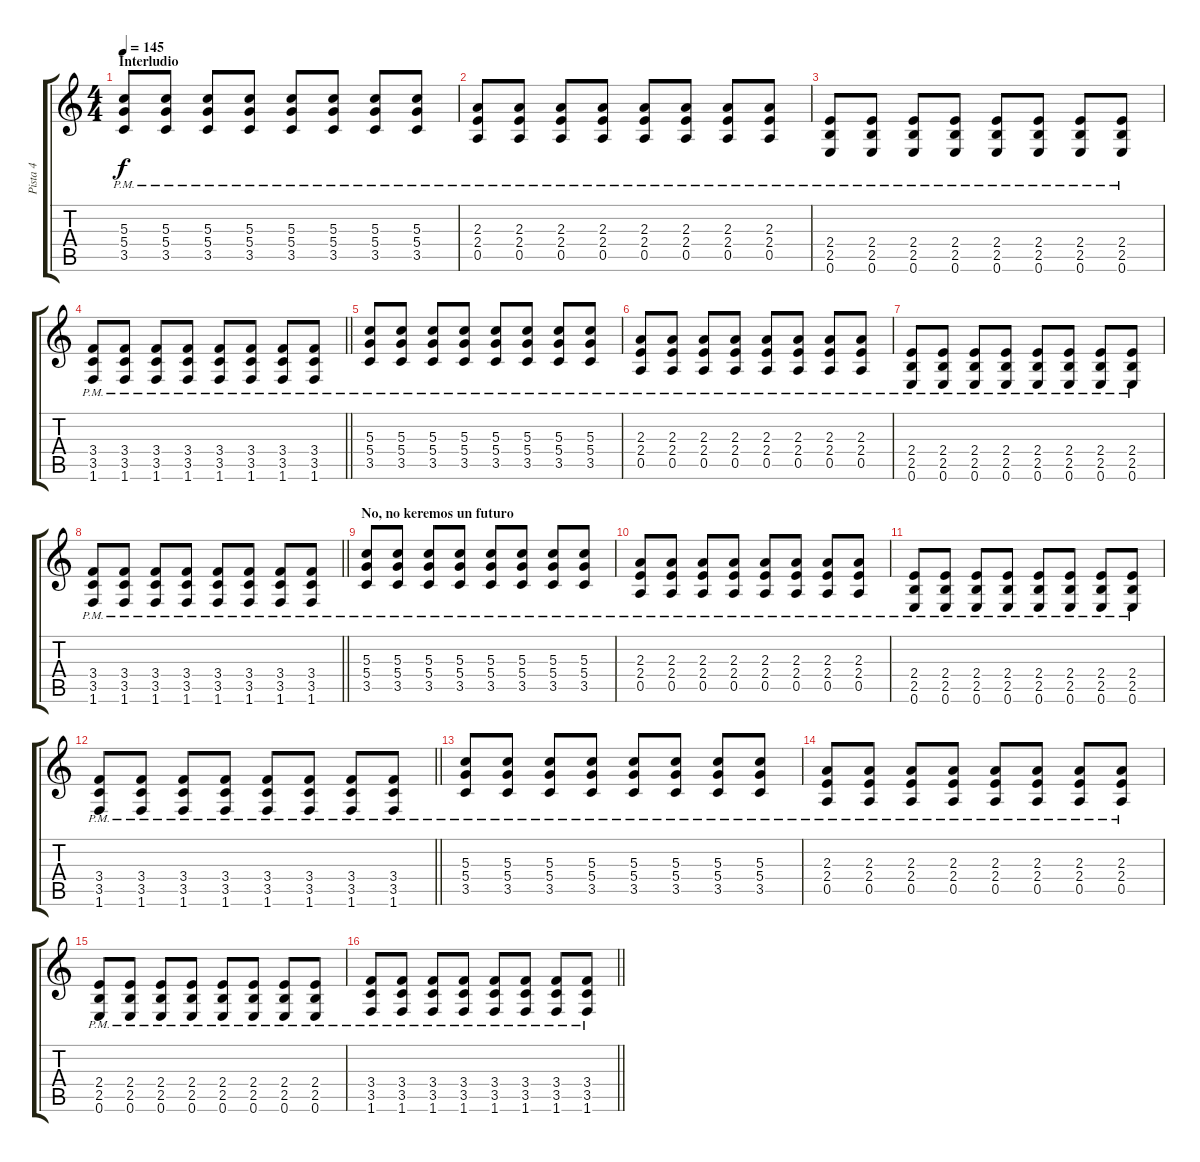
\track ("Pista 4" "Pista 4") {instrument overdrivenguitar}
\staff {score tabs}
\tuning (E4 B3 G3 D3 A2 E2) {hide}
\ts (4 4)
\section ("" "Interludio")
\tempo 145
\clef g2
\ks c
(5.3{pm} 5.4{pm} 3.5{pm}).8{dy f} (5.3{pm} 5.4{pm} 3.5{pm}).8 (5.3{pm} 5.4{pm} 3.5{pm}).8 (5.3{pm} 5.4{pm} 3.5{pm}).8 (5.3{pm} 5.4{pm} 3.5{pm}).8 (5.3{pm} 5.4{pm} 3.5{pm}).8 (5.3{pm} 5.4{pm} 3.5{pm}).8 (5.3{pm} 5.4{pm} 3.5{pm}).8 |
(2.3{pm} 2.4{pm} 0.5{pm}).8 (2.3{pm} 2.4{pm} 0.5{pm}).8 (2.3{pm} 2.4{pm} 0.5{pm}).8 (2.3{pm} 2.4{pm} 0.5{pm}).8 (2.3{pm} 2.4{pm} 0.5{pm}).8 (2.3{pm} 2.4{pm} 0.5{pm}).8 (2.3{pm} 2.4{pm} 0.5{pm}).8 (2.3{pm} 2.4{pm} 0.5{pm}).8 |
(2.4{pm} 2.5{pm} 0.6{pm}).8 (2.4{pm} 2.5{pm} 0.6{pm}).8 (2.4{pm} 2.5{pm} 0.6{pm}).8 (2.4{pm} 2.5{pm} 0.6{pm}).8 (2.4{pm} 2.5{pm} 0.6{pm}).8 (2.4{pm} 2.5{pm} 0.6{pm}).8 (2.4{pm} 2.5{pm} 0.6{pm}).8 (2.4{pm} 2.5{pm} 0.6{pm}).8 |
\barLineRight lightlight
(3.4{pm} 3.5{pm} 1.6{pm}).8 (3.4{pm} 3.5{pm} 1.6{pm}).8 (3.4{pm} 3.5{pm} 1.6{pm}).8 (3.4{pm} 3.5{pm} 1.6{pm}).8 (3.4{pm} 3.5{pm} 1.6{pm}).8 (3.4{pm} 3.5{pm} 1.6{pm}).8 (3.4{pm} 3.5{pm} 1.6{pm}).8 (3.4{pm} 3.5{pm} 1.6{pm}).8 |
(5.3{pm} 5.4{pm} 3.5{pm}).8 (5.3{pm} 5.4{pm} 3.5{pm}).8 (5.3{pm} 5.4{pm} 3.5{pm}).8 (5.3{pm} 5.4{pm} 3.5{pm}).8 (5.3{pm} 5.4{pm} 3.5{pm}).8 (5.3{pm} 5.4{pm} 3.5{pm}).8 (5.3{pm} 5.4{pm} 3.5{pm}).8 (5.3{pm} 5.4{pm} 3.5{pm}).8 |
(2.3{pm} 2.4{pm} 0.5{pm}).8 (2.3{pm} 2.4{pm} 0.5{pm}).8 (2.3{pm} 2.4{pm} 0.5{pm}).8 (2.3{pm} 2.4{pm} 0.5{pm}).8 (2.3{pm} 2.4{pm} 0.5{pm}).8 (2.3{pm} 2.4{pm} 0.5{pm}).8 (2.3{pm} 2.4{pm} 0.5{pm}).8 (2.3{pm} 2.4{pm} 0.5{pm}).8 |
(2.4{pm} 2.5{pm} 0.6{pm}).8 (2.4{pm} 2.5{pm} 0.6{pm}).8 (2.4{pm} 2.5{pm} 0.6{pm}).8 (2.4{pm} 2.5{pm} 0.6{pm}).8 (2.4{pm} 2.5{pm} 0.6{pm}).8 (2.4{pm} 2.5{pm} 0.6{pm}).8 (2.4{pm} 2.5{pm} 0.6{pm}).8 (2.4{pm} 2.5{pm} 0.6{pm}).8 |
\barLineRight lightlight
(3.4{pm} 3.5{pm} 1.6{pm}).8 (3.4{pm} 3.5{pm} 1.6{pm}).8 (3.4{pm} 3.5{pm} 1.6{pm}).8 (3.4{pm} 3.5{pm} 1.6{pm}).8 (3.4{pm} 3.5{pm} 1.6{pm}).8 (3.4{pm} 3.5{pm} 1.6{pm}).8 (3.4{pm} 3.5{pm} 1.6{pm}).8 (3.4{pm} 3.5{pm} 1.6{pm}).8 |
\section ("" "No, no keremos un futuro")
(5.3{pm} 5.4{pm} 3.5{pm}).8 (5.3{pm} 5.4{pm} 3.5{pm}).8 (5.3{pm} 5.4{pm} 3.5{pm}).8 (5.3{pm} 5.4{pm} 3.5{pm}).8 (5.3{pm} 5.4{pm} 3.5{pm}).8 (5.3{pm} 5.4{pm} 3.5{pm}).8 (5.3{pm} 5.4{pm} 3.5{pm}).8 (5.3{pm} 5.4{pm} 3.5{pm}).8 |
(2.3{pm} 2.4{pm} 0.5{pm}).8 (2.3{pm} 2.4{pm} 0.5{pm}).8 (2.3{pm} 2.4{pm} 0.5{pm}).8 (2.3{pm} 2.4{pm} 0.5{pm}).8 (2.3{pm} 2.4{pm} 0.5{pm}).8 (2.3{pm} 2.4{pm} 0.5{pm}).8 (2.3{pm} 2.4{pm} 0.5{pm}).8 (2.3{pm} 2.4{pm} 0.5{pm}).8 |
(2.4{pm} 2.5{pm} 0.6{pm}).8 (2.4{pm} 2.5{pm} 0.6{pm}).8 (2.4{pm} 2.5{pm} 0.6{pm}).8 (2.4{pm} 2.5{pm} 0.6{pm}).8 (2.4{pm} 2.5{pm} 0.6{pm}).8 (2.4{pm} 2.5{pm} 0.6{pm}).8 (2.4{pm} 2.5{pm} 0.6{pm}).8 (2.4{pm} 2.5{pm} 0.6{pm}).8 |
\barLineRight lightlight
(3.4{pm} 3.5{pm} 1.6{pm}).8 (3.4{pm} 3.5{pm} 1.6{pm}).8 (3.4{pm} 3.5{pm} 1.6{pm}).8 (3.4{pm} 3.5{pm} 1.6{pm}).8 (3.4{pm} 3.5{pm} 1.6{pm}).8 (3.4{pm} 3.5{pm} 1.6{pm}).8 (3.4{pm} 3.5{pm} 1.6{pm}).8 (3.4{pm} 3.5{pm} 1.6{pm}).8 |
(5.3{pm} 5.4{pm} 3.5{pm}).8 (5.3{pm} 5.4{pm} 3.5{pm}).8 (5.3{pm} 5.4{pm} 3.5{pm}).8 (5.3{pm} 5.4{pm} 3.5{pm}).8 (5.3{pm} 5.4{pm} 3.5{pm}).8 (5.3{pm} 5.4{pm} 3.5{pm}).8 (5.3{pm} 5.4{pm} 3.5{pm}).8 (5.3{pm} 5.4{pm} 3.5{pm}).8 |
(2.3{pm} 2.4{pm} 0.5{pm}).8 (2.3{pm} 2.4{pm} 0.5{pm}).8 (2.3{pm} 2.4{pm} 0.5{pm}).8 (2.3{pm} 2.4{pm} 0.5{pm}).8 (2.3{pm} 2.4{pm} 0.5{pm}).8 (2.3{pm} 2.4{pm} 0.5{pm}).8 (2.3{pm} 2.4{pm} 0.5{pm}).8 (2.3{pm} 2.4{pm} 0.5{pm}).8 |
(2.4{pm} 2.5{pm} 0.6{pm}).8 (2.4{pm} 2.5{pm} 0.6{pm}).8 (2.4{pm} 2.5{pm} 0.6{pm}).8 (2.4{pm} 2.5{pm} 0.6{pm}).8 (2.4{pm} 2.5{pm} 0.6{pm}).8 (2.4{pm} 2.5{pm} 0.6{pm}).8 (2.4{pm} 2.5{pm} 0.6{pm}).8 (2.4{pm} 2.5{pm} 0.6{pm}).8 |
\barLineRight lightlight
(3.4{pm} 3.5{pm} 1.6{pm}).8 (3.4{pm} 3.5{pm} 1.6{pm}).8 (3.4{pm} 3.5{pm} 1.6{pm}).8 (3.4{pm} 3.5{pm} 1.6{pm}).8 (3.4{pm} 3.5{pm} 1.6{pm}).8 (3.4{pm} 3.5{pm} 1.6{pm}).8 (3.4{pm} 3.5{pm} 1.6{pm}).8 (3.4{pm} 3.5{pm} 1.6{pm}).8
